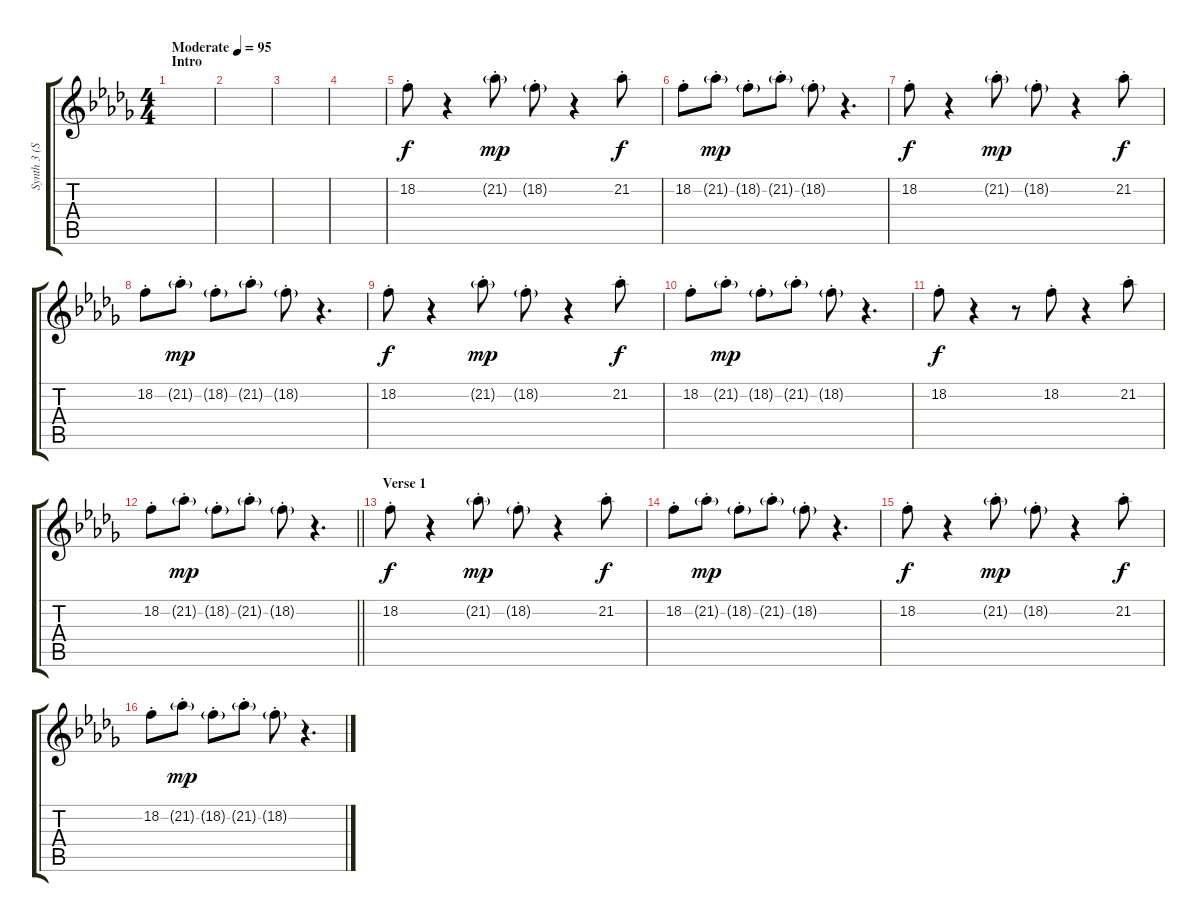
\track ("Synth 3 (Samples + Piano + Outro Lead)" "Synth 3 (S") {instrument electricgrandpiano}
\staff {score tabs}
\tuning (E4 B3 G3 D3 A2 E2) {hide}
\ts (4 4)
\section ("" "Intro")
\tempo (95 "Moderate")
\clef g2
\ks db
|
|
|
|
18.2{st}.8 r.4 21.2{g st}.8{dy mp} 18.2{g st}.8 r.4 21.2{st}.8{dy f} |
18.2{st}.8 21.2{g st}.8{dy mp} 18.2{g st}.8 21.2{g st}.8 18.2{g st}.8 r.4{d} |
18.2{st}.8{dy f} r.4 21.2{g st}.8{dy mp} 18.2{g st}.8 r.4 21.2{st}.8{dy f} |
18.2{st}.8 21.2{g st}.8{dy mp} 18.2{g st}.8 21.2{g st}.8 18.2{g st}.8 r.4{d} |
18.2{st}.8{dy f} r.4 21.2{g st}.8{dy mp} 18.2{g st}.8 r.4 21.2{st}.8{dy f} |
18.2{st}.8 21.2{g st}.8{dy mp} 18.2{g st}.8 21.2{g st}.8 18.2{g st}.8 r.4{d} |
18.2{st}.8{dy f} r.4 r.8 18.2{st}.8 r.4 21.2{st}.8 |
\barLineRight lightlight
18.2{st}.8 21.2{g st}.8{dy mp} 18.2{g st}.8 21.2{g st}.8 18.2{g st}.8 r.4{d} |
\section ("" "Verse 1")
18.2{st}.8{dy f} r.4 21.2{g st}.8{dy mp} 18.2{g st}.8 r.4 21.2{st}.8{dy f} |
18.2{st}.8 21.2{g st}.8{dy mp} 18.2{g st}.8 21.2{g st}.8 18.2{g st}.8 r.4{d} |
18.2{st}.8{dy f} r.4 21.2{g st}.8{dy mp} 18.2{g st}.8 r.4 21.2{st}.8{dy f} |
18.2{st}.8 21.2{g st}.8{dy mp} 18.2{g st}.8 21.2{g st}.8 18.2{g st}.8 r.4{d}
